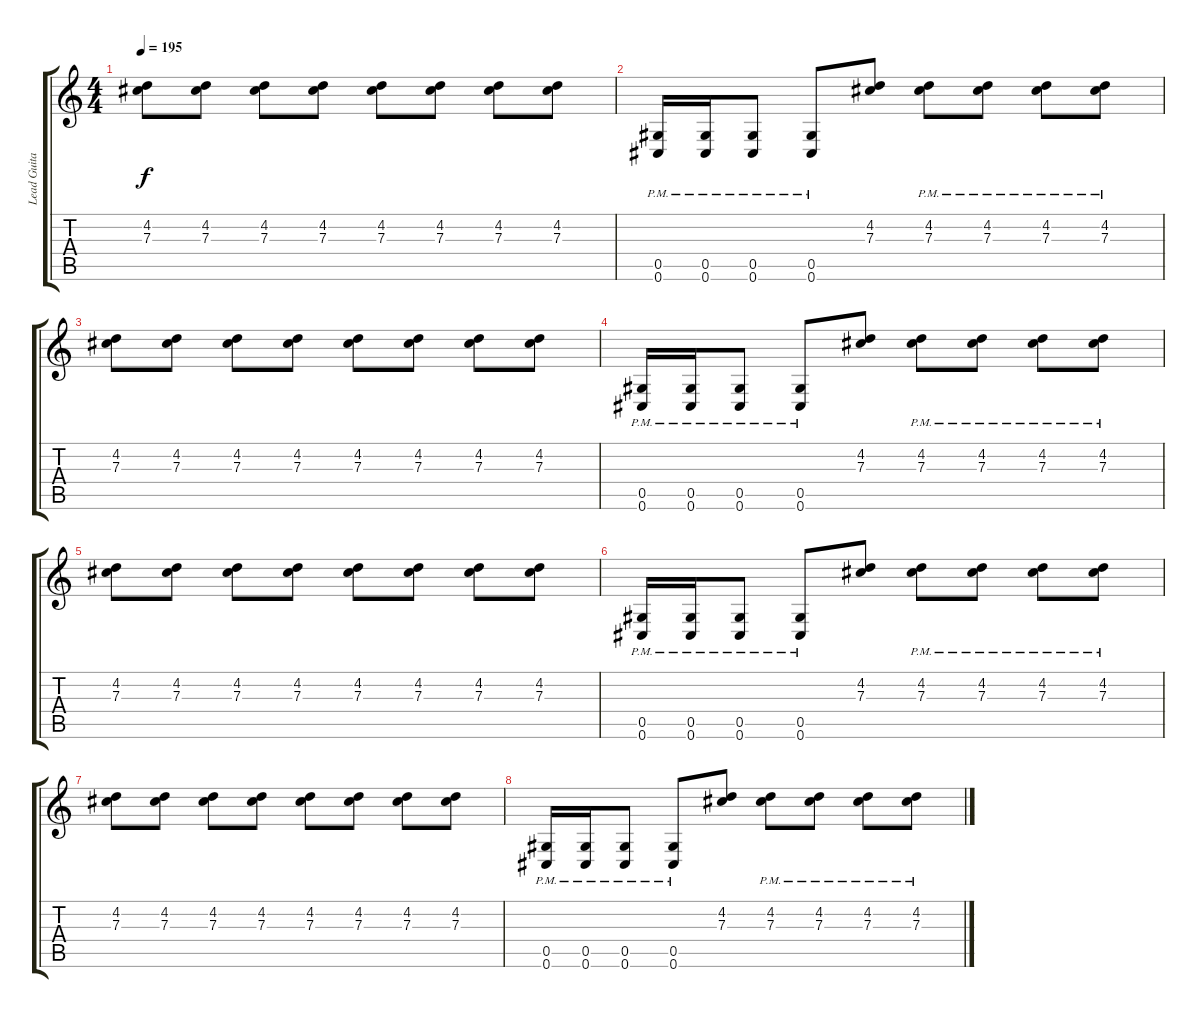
\track ("Lead Guitar" "Lead Guita") {instrument distortionguitar}
\staff {score tabs}
\tuning (Eb4 Bb3 Gb3 Db3 Ab2 Db2) {hide}
\ts (4 4)
\tempo 195
\clef g2
\ks c
(4.2 7.3).8{dy f} (4.2 7.3).8 (4.2 7.3).8 (4.2 7.3).8 (4.2 7.3).8 (4.2 7.3).8 (4.2 7.3).8 (4.2 7.3).8 |
(0.5 0.6{pm}).16 (0.5 0.6{pm}).16 (0.5 0.6{pm}).8 (0.5 0.6{pm}).8 (4.2 7.3).8 (4.2 7.3{pm}).8 (4.2 7.3{pm}).8 (4.2 7.3{pm}).8 (4.2 7.3{pm}).8 |
(4.2 7.3).8 (4.2 7.3).8 (4.2 7.3).8 (4.2 7.3).8 (4.2 7.3).8 (4.2 7.3).8 (4.2 7.3).8 (4.2 7.3).8 |
(0.5 0.6{pm}).16 (0.5 0.6{pm}).16 (0.5 0.6{pm}).8 (0.5 0.6{pm}).8 (4.2 7.3).8 (4.2 7.3{pm}).8 (4.2 7.3{pm}).8 (4.2 7.3{pm}).8 (4.2 7.3{pm}).8 |
(4.2 7.3).8 (4.2 7.3).8 (4.2 7.3).8 (4.2 7.3).8 (4.2 7.3).8 (4.2 7.3).8 (4.2 7.3).8 (4.2 7.3).8 |
(0.5 0.6{pm}).16 (0.5 0.6{pm}).16 (0.5 0.6{pm}).8 (0.5 0.6{pm}).8 (4.2 7.3).8 (4.2 7.3{pm}).8 (4.2 7.3{pm}).8 (4.2 7.3{pm}).8 (4.2 7.3{pm}).8 |
(4.2 7.3).8 (4.2 7.3).8 (4.2 7.3).8 (4.2 7.3).8 (4.2 7.3).8 (4.2 7.3).8 (4.2 7.3).8 (4.2 7.3).8 |
(0.5 0.6{pm}).16 (0.5 0.6{pm}).16 (0.5 0.6{pm}).8 (0.5 0.6{pm}).8 (4.2 7.3).8 (4.2 7.3{pm}).8 (4.2 7.3{pm}).8 (4.2 7.3{pm}).8 (4.2 7.3{pm}).8
